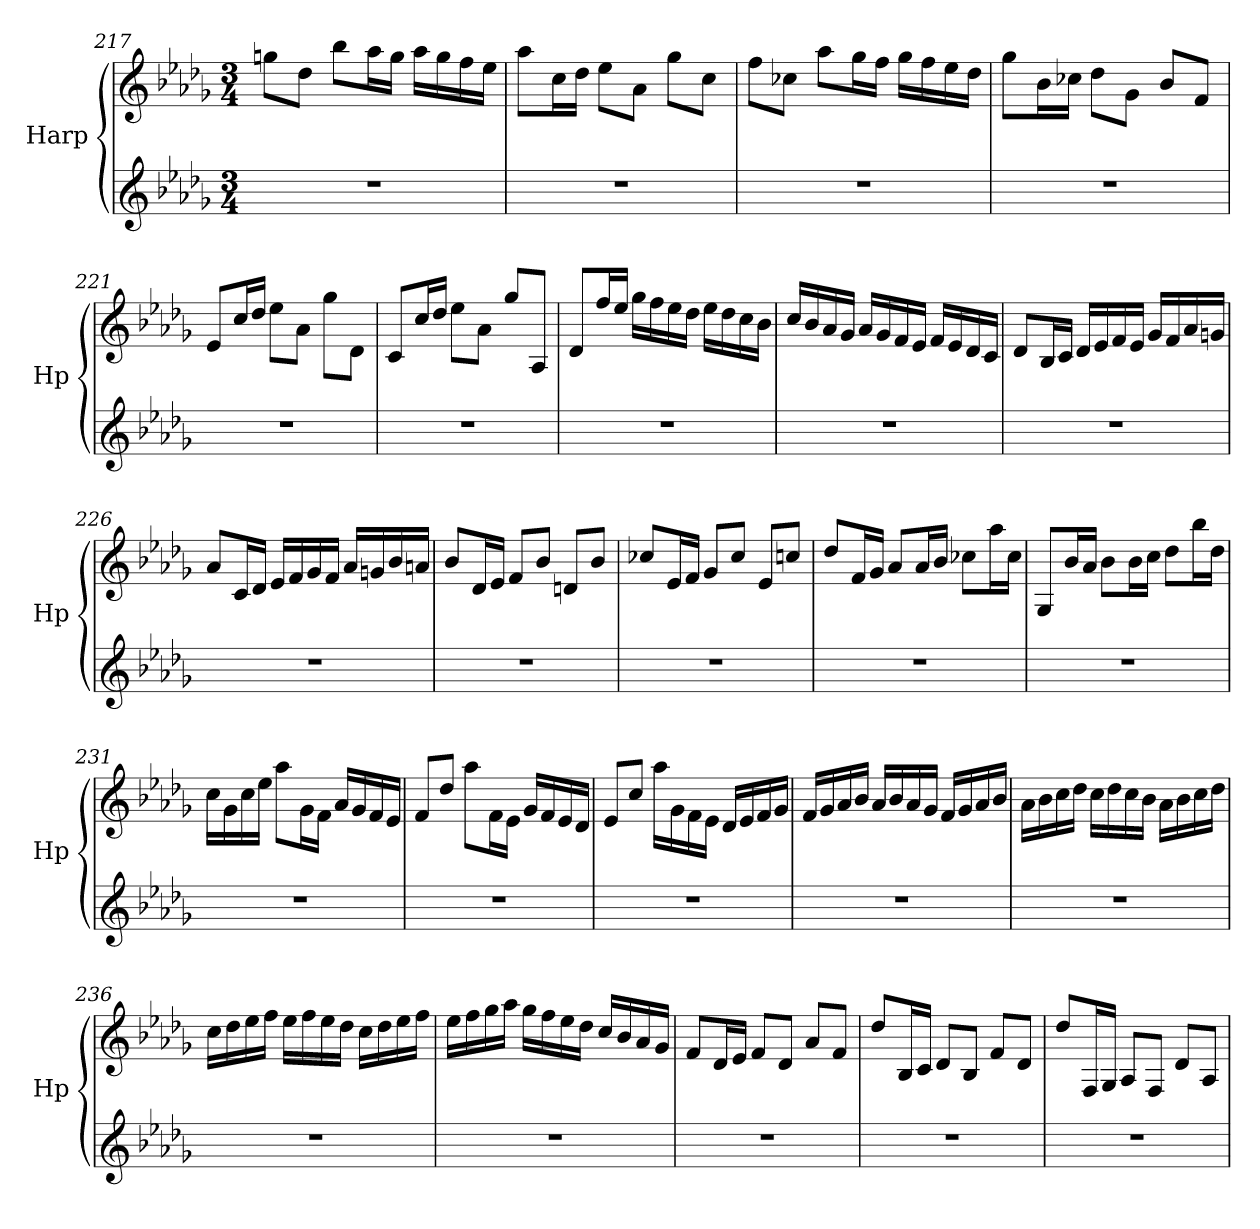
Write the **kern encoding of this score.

**kern	**kern
*part1	*part1
*staff2	*staff1
*I"Harp	*
*I'Hp	*
*clefG2	*clefG2
*k[b-e-a-d-g-]	*k[b-e-a-d-g-]
*M3/4	*M3/4
=217	=217
2.r	8ggn\L
.	8dd-\J
.	8bb-\L
.	16aa-\L
.	16gg\JJ
.	16aa-\LL
.	16gg\
.	16ff\
.	16ee-\JJ
=218	=218
2.r	8aa-\L
.	16cc\L
.	16dd-\JJ
.	8ee-\L
.	8a-\J
.	8gg-\L
.	8cc\J
!!LO:PB:g=z
=219	=219
2.r	8ff\L
.	8cc-X\J
.	8aa-\L
.	16gg-\L
.	16ff\JJ
.	16gg-\LL
.	16ff\
.	16ee-\
.	16dd-\JJ
=220	=220
2.r	8gg-\L
.	16b-\L
.	16cc-X\JJ
.	8dd-\L
.	8g-\J
.	8b-/L
.	8f/J
=221	=221
2.r	8e-/L
.	16cc/L
.	16dd-/JJ
.	8ee-\L
.	8a-\J
.	8gg-\L
.	8d-\J
=222	=222
2.r	8c/L
.	16cc/L
.	16dd-/JJ
.	8ee-\L
.	8a-\J
.	8gg-/L
.	8A-/J
=223	=223
2.r	8d-/L
.	16ff/L
.	16ee-/JJ
.	16gg-\LL
.	16ff\
.	16ee-\
.	16dd-\JJ
.	16ee-\LL
.	16dd-\
.	16cc\
.	16b-\JJ
!!LO:LB:g=z
=224	=224
2.r	16cc/LL
.	16b-/
.	16a-/
.	16g-/JJ
.	16a-/LL
.	16g-/
.	16f/
.	16e-/JJ
.	16f/LL
.	16e-/
.	16d-/
.	16c/JJ
=225	=225
2.r	8d-/L
.	16B-/L
.	16c/JJ
.	16d-/LL
.	16e-/
.	16f/
.	16e-/JJ
.	16g-/LL
.	16f/
.	16a-/
.	16gn/JJ
=226	=226
2.r	8a-/L
.	16c/L
.	16d-/JJ
.	16e-/LL
.	16f/
.	16g-/
.	16f/JJ
.	16a-/LL
.	16gn/
.	16b-/
.	16an/JJ
=227	=227
2.r	8b-/L
.	16d-/L
.	16e-/JJ
.	8f/L
.	8b-/J
.	8dn/L
.	8b-/J
!!LO:LB:g=z
=228	=228
2.r	8cc-X/L
.	16e-/L
.	16f/JJ
.	8g-/L
.	8cc-/J
.	8e-/L
.	8ccn/J
=229	=229
2.r	8dd-/L
.	16f/L
.	16g-/JJ
.	8a-/L
.	16a-/L
.	16b-/JJ
.	8cc-X\L
.	16aa-\L
.	16cc-\JJ
=230	=230
2.r	8G-/L
.	16b-/L
.	16a-/JJ
.	8b-\L
.	16b-\L
.	16cc\JJ
.	8dd-\L
.	16bb-\L
.	16dd-\JJ
=231	=231
2.r	16cc\LL
.	16g-\
.	16cc\
.	16ee-\JJ
.	8aa-\L
.	16g-\L
.	16f\JJ
.	16a-/LL
.	16g-/
.	16f/
.	16e-/JJ
!!LO:LB:g=z
=232	=232
2.r	8f/L
.	8dd-/J
.	8aa-\L
.	16f\L
.	16e-\JJ
.	16g-/LL
.	16f/
.	16e-/
.	16d-/JJ
=233	=233
2.r	8e-/L
.	8cc/J
.	16aa-\LL
.	16g-\
.	16f\
.	16e-\JJ
.	16d-/LL
.	16e-/
.	16f/
.	16g-/JJ
=234	=234
2.r	16f/LL
.	16g-/
.	16a-/
.	16b-/JJ
.	16a-/LL
.	16b-/
.	16a-/
.	16g-/JJ
.	16f/LL
.	16g-/
.	16a-/
.	16b-/JJ
=235	=235
2.r	16a-\LL
.	16b-\
.	16cc\
.	16dd-\JJ
.	16cc\LL
.	16dd-\
.	16cc\
.	16b-\JJ
.	16a-\LL
.	16b-\
.	16cc\
.	16dd-\JJ
!!LO:LB:g=z
=236	=236
2.r	16cc\LL
.	16dd-\
.	16ee-\
.	16ff\JJ
.	16ee-\LL
.	16ff\
.	16ee-\
.	16dd-\JJ
.	16cc\LL
.	16dd-\
.	16ee-\
.	16ff\JJ
=237	=237
2.r	16ee-\LL
.	16ff\
.	16gg-\
.	16aa-\JJ
.	16gg-\LL
.	16ff\
.	16ee-\
.	16dd-\JJ
.	16cc/LL
.	16b-/
.	16a-/
.	16g-/JJ
=238	=238
2.r	8f/L
.	16d-/L
.	16e-/JJ
.	8f/L
.	8d-/J
.	8a-/L
.	8f/J
=239	=239
2.r	8dd-/L
.	16B-/L
.	16c/JJ
.	8d-/L
.	8B-/J
.	8f/L
.	8d-/J
!!LO:LB:g=z
=240	=240
2.r	8dd-/L
.	16F/L
.	16G-/JJ
.	8A-/L
.	8F/J
.	8d-/L
.	8A-/J
=	=
*-	*-
